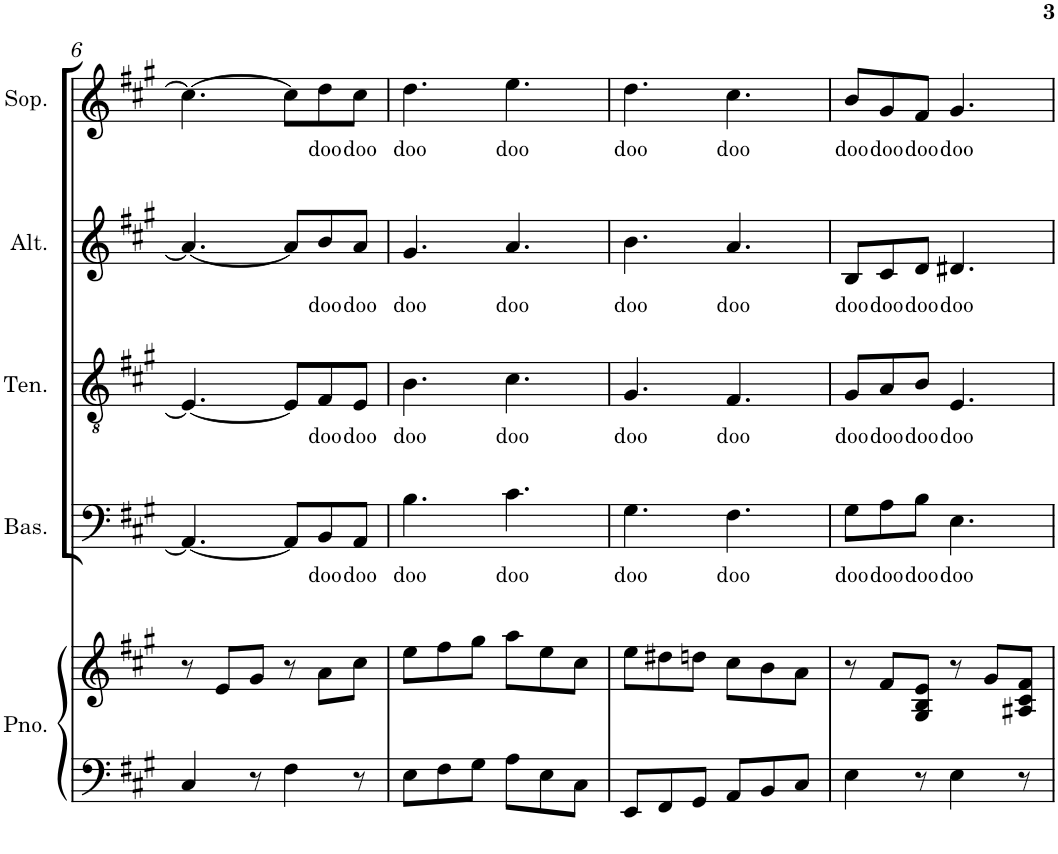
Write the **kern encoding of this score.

**kern	**kern	**kern	**text	**kern	**text	**kern	**text	**kern	**text
*part5	*part5	*part4	*part4	*part3	*part3	*part2	*part2	*part1	*part1
*staff6	*staff5	*staff4	*staff4	*staff3	*staff3	*staff2	*staff2	*staff1	*staff1
*I"Piano	*	*I"Bass	*	*I"Tenor	*	*I"Alto	*	*I"Soprano	*
*I'Pno.	*	*I'Bas.	*	*I'Ten.	*	*I'Alt.	*	*I'Sop.	*
!!LO:PB:g=z
*clefF4	*clefG2	*clefF4	*	*clefGv2	*	*clefG2	*	*clefG2	*
*k[f#c#g#]	*k[f#c#g#]	*k[f#c#g#]	*	*k[f#c#g#]	*	*k[f#c#g#]	*	*k[f#c#g#]	*
*A:	*A:	*A:	*	*A:	*	*A:	*	*A:	*
*M6/8	*M6/8	*M6/8	*	*M6/8	*	*M6/8	*	*M6/8	*
=6	=6	=6	=6	=6	=6	=6	=6	=6	=6
4C#/	8r	4.AA/_	.	4.E/_	.	4.a/_	.	4.cc#\_	.
.	8e/L	.	.	.	.	.	.	.	.
8r	8g#/J	.	.	.	.	.	.	.	.
4F#\	8r	8AA/L]	.	8E/L]	.	8a/L]	.	8cc#\L]	.
!	!	!	!LO:LY:b	!	!LO:LY:b	!	!LO:LY:b	!	!LO:LY:b
.	8a\L	8BB/	doo	8F#/	doo	8b/	doo	8dd\	doo
!	!	!	!LO:LY:b	!	!LO:LY:b	!	!LO:LY:b	!	!LO:LY:b
8r	8cc#\J	8AA/J	doo	8E/J	doo	8a/J	doo	8cc#\J	doo
=7	=7	=7	=7	=7	=7	=7	=7	=7	=7
!	!	!	!LO:LY:b	!	!LO:LY:b	!	!LO:LY:b	!	!LO:LY:b
8E\L	8ee\L	4.B\	doo	4.B\	doo	4.g#/	doo	4.dd\	doo
8F#\	8ff#\	.	.	.	.	.	.	.	.
8G#\J	8gg#\J	.	.	.	.	.	.	.	.
!	!	!	!LO:LY:b	!	!LO:LY:b	!	!LO:LY:b	!	!LO:LY:b
8A\L	8aa\L	4.c#\	doo	4.c#\	doo	4.a/	doo	4.ee\	doo
8E\	8ee\	.	.	.	.	.	.	.	.
8C#\J	8cc#\J	.	.	.	.	.	.	.	.
=8	=8	=8	=8	=8	=8	=8	=8	=8	=8
!	!	!	!LO:LY:b	!	!LO:LY:b	!	!LO:LY:b	!	!LO:LY:b
8EE/L	8ee\L	4.G#\	doo	4.G#/	doo	4.b\	doo	4.dd\	doo
8FF#/	8dd#X\	.	.	.	.	.	.	.	.
8GG#/J	8ddn\J	.	.	.	.	.	.	.	.
!	!	!	!LO:LY:b	!	!LO:LY:b	!	!LO:LY:b	!	!LO:LY:b
8AA/L	8cc#\L	4.F#\	doo	4.F#/	doo	4.a/	doo	4.cc#\	doo
8BB/	8b\	.	.	.	.	.	.	.	.
8C#/J	8a\J	.	.	.	.	.	.	.	.
=9	=9	=9	=9	=9	=9	=9	=9	=9	=9
!	!	!	!LO:LY:b	!	!LO:LY:b	!	!LO:LY:b	!	!LO:LY:b
4E\	8r	8G#\L	doo	8G#/L	doo	8B/L	doo	8b/L	doo
!	!	!	!LO:LY:b	!	!LO:LY:b	!	!LO:LY:b	!	!LO:LY:b
.	8f#/L	8A\	doo	8A/	doo	8c#/	doo	8g#/	doo
!	!	!	!LO:LY:b	!	!LO:LY:b	!	!LO:LY:b	!	!LO:LY:b
8r	8G#/ 8B/ 8e/J	8B\J	doo	8B/J	doo	8d/J	doo	8f#/J	doo
!	!	!	!LO:LY:b	!	!LO:LY:b	!	!LO:LY:b	!	!LO:LY:b
4E\	8r	4.E\	doo	4.E/	doo	4.d#X/	doo	4.g#/	doo
.	8g#/L	.	.	.	.	.	.	.	.
8r	8A#X/ 8c#/ 8f#/J	.	.	.	.	.	.	.	.
=	=	=	=	=	=	=	=	=	=
*-	*-	*-	*-	*-	*-	*-	*-	*-	*-
